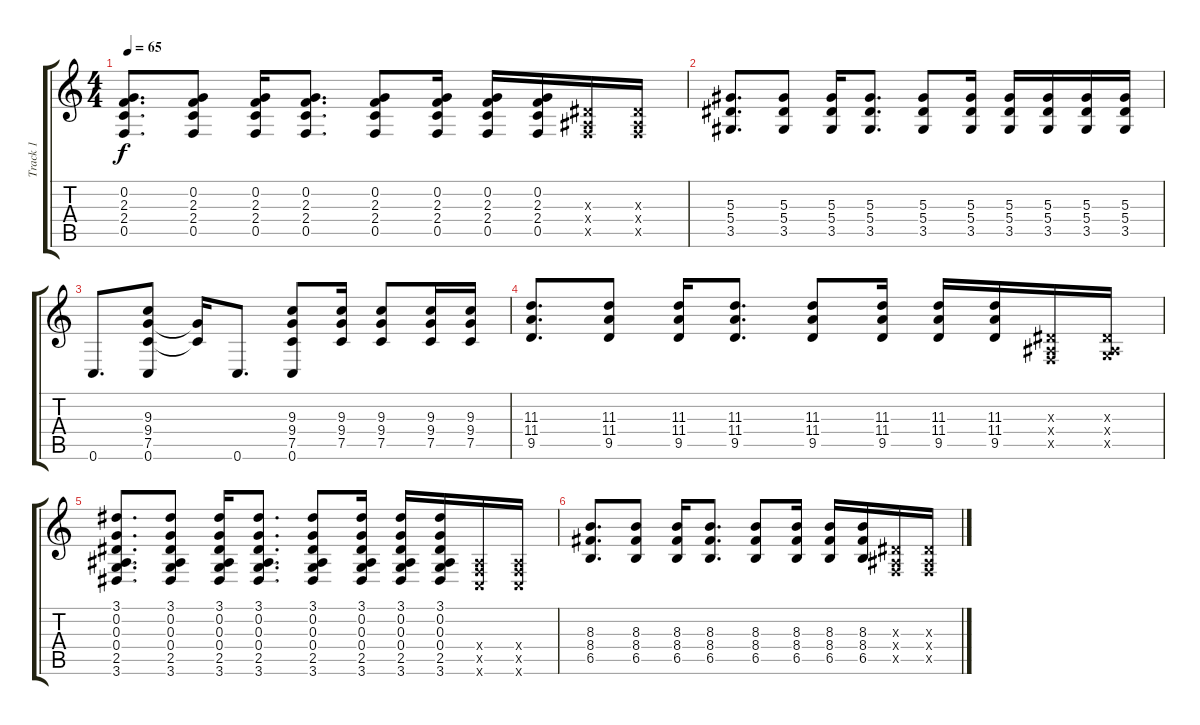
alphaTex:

\track ("Track 1" "Track 1") {instrument distortionguitar}
\staff {score tabs}
\tuning (C4 G3 Eb3 Bb2 F2 C2) {hide}
\ts (4 4)
\tempo 65
\clef g2
\ks c
(0.2 2.3 2.4 0.5).8{d dy f} (0.2 2.3 2.4 0.5).8 (0.2 2.3 2.4 0.5).16 (0.2 2.3 2.4 0.5).8{d} (0.2 2.3 2.4 0.5).8 (0.2 2.3 2.4 0.5).16 (0.2 2.3 2.4 0.5).16 (0.2 2.3 2.4 0.5).16 (0.3{x} 0.4{x} 0.5{x}).16 (0.3{x} 0.4{x} 0.5{x}).16 |
(5.3 5.4 3.5).8{d} (5.3 5.4 3.5).8 (5.3 5.4 3.5).16 (5.3 5.4 3.5).8{d} (5.3 5.4 3.5).8 (5.3 5.4 3.5).16 (5.3 5.4 3.5).16 (5.3 5.4 3.5).16 (5.3 5.4 3.5).16 (5.3 5.4 3.5).16 |
0.6.8{d} (9.3 9.4 7.5 0.6).8 (9.4{t} 7.5{t}).16 0.6.8{d} (9.3 9.4 7.5 0.6).8 (9.3 9.4 7.5).16 (9.3 9.4 7.5).8 (9.3 9.4 7.5).16 (9.3 9.4 7.5).16 |
(11.3 11.4 9.5).8{d instrument distortionguitar} (11.3 11.4 9.5).8 (11.3 11.4 9.5).16 (11.3 11.4 9.5).8{d} (11.3 11.4 9.5).8 (11.3 11.4 9.5).16 (11.3 11.4 9.5).16 (11.3 11.4 9.5).16 (0.3{x} 0.4{x} 0.5{x}).16 (0.3{x} 0.4{x} 2.5{x}).16 |
(3.1 0.2 0.3 0.4 2.5 3.6).8{d instrument distortionguitar} (3.1 0.2 0.3 0.4 2.5 3.6).8 (3.1 0.2 0.3 0.4 2.5 3.6).16 (3.1 0.2 0.3 0.4 2.5 3.6).8{d} (3.1 0.2 0.3 0.4 2.5 3.6).8 (3.1 0.2 0.3 0.4 2.5 3.6).16 (3.1 0.2 0.3 0.4 2.5 3.6).16 (3.1 0.2 0.3 0.4 2.5 3.6).16 (0.4{x} 0.5{x} 0.6{x}).16 (0.4{x} 0.5{x} 0.6{x}).16 |
(8.3 8.4 6.5).8{d instrument distortionguitar} (8.3 8.4 6.5).8 (8.3 8.4 6.5).16 (8.3 8.4 6.5).8{d} (8.3 8.4 6.5).8 (8.3 8.4 6.5).16 (8.3 8.4 6.5).16 (8.3 8.4 6.5).16 (0.3{x} 0.4{x} 0.5{x}).16 (0.3{x} 0.4{x} 0.5{x}).16
